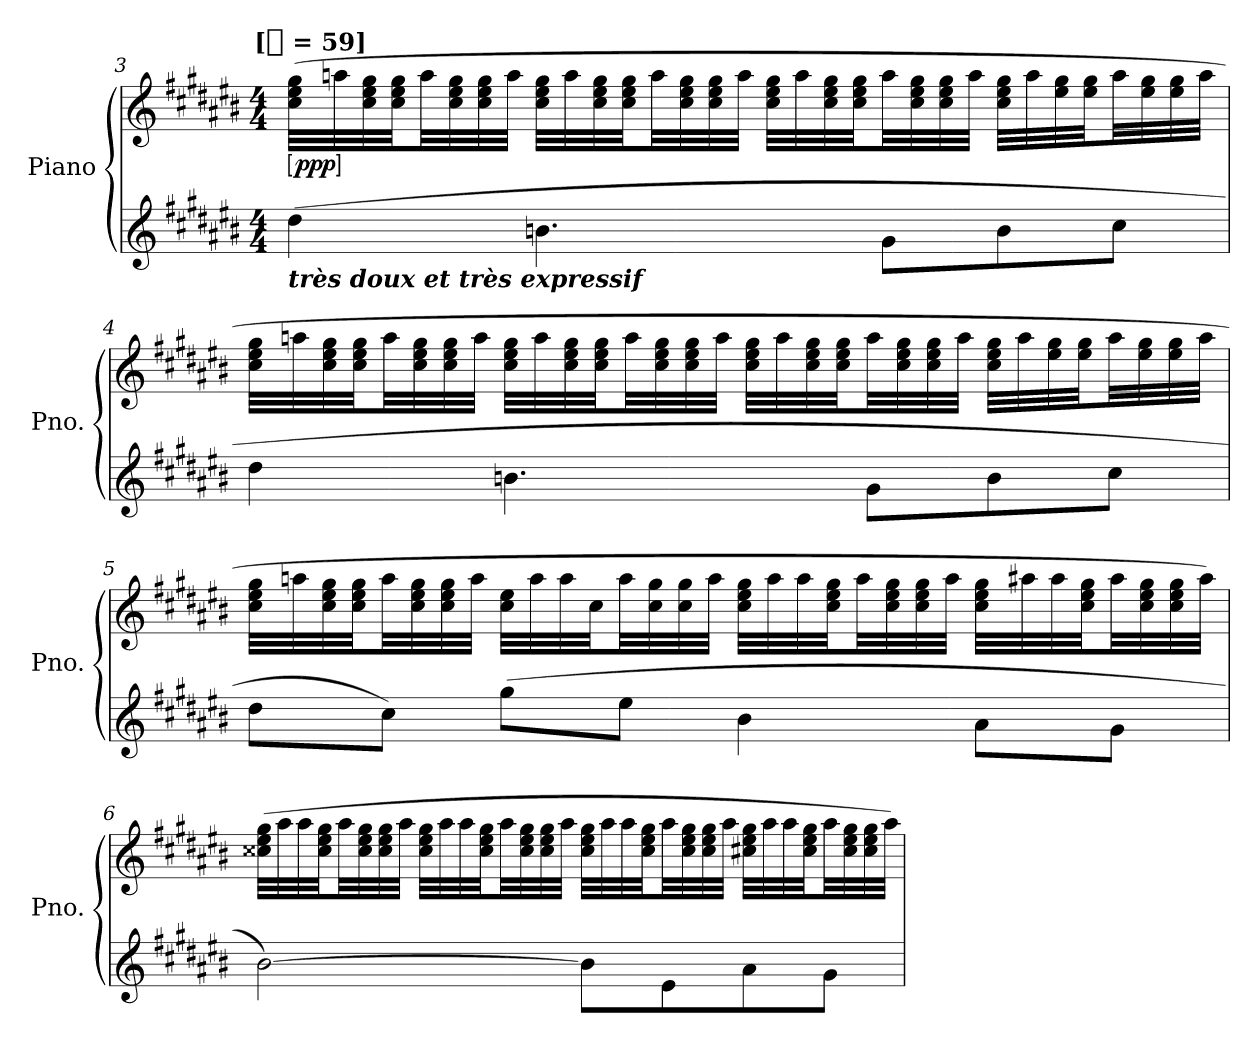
**kern	**kern	**dynam
*part1	*part1	*part1
*staff2	*staff1	*staff1/2
*I"Piano	*	*
*I'Pno.	*	*
*clefG2	*clefG2	*
*k[f#c#g#d#a#e#b#]	*k[f#c#g#d#a#e#b#]	*
*C#:	*C#:	*
!!LO:TX:omd:t=[[quarter] = 59]
*M4/4	*M4/4	*
*MM59	*MM59	*
=3	=3	=3
!LO:TX:b:Bi:t=très doux et très expressif	!	!
!	!	!LO:DY:ed=brack
(>4dd#	(32cc# 32ee# 32gg#LLL	ppp
.	32aan	.
.	32cc# 32ee# 32gg#	.
.	32cc# 32ee# 32gg#JJ	.
.	32aaLL	.
.	32cc# 32ee# 32gg#	.
.	32cc# 32ee# 32gg#	.
.	32aaJJJ	.
4.bn	32cc# 32ee# 32gg#LLL	.
.	32aa	.
.	32cc# 32ee# 32gg#	.
.	32cc# 32ee# 32gg#JJ	.
.	32aaLL	.
.	32cc# 32ee# 32gg#	.
.	32cc# 32ee# 32gg#	.
.	32aaJJJ	.
.	32cc# 32ee# 32gg#LLL	.
.	32aa	.
.	32cc# 32ee# 32gg#	.
.	32cc# 32ee# 32gg#JJ	.
8g#\L	32aaLL	.
.	32cc# 32ee# 32gg#	.
.	32cc# 32ee# 32gg#	.
.	32aaJJJ	.
8b	32cc# 32ee# 32gg#LLL	.
.	32aa	.
.	32ee# 32gg#	.
.	32ee# 32gg#JJ	.
8cc#J	32aaLL	.
.	32ee# 32gg#	.
.	32ee# 32gg#	.
.	32aaJJJ	.
=4	=4	=4
4dd#	32cc# 32ee# 32gg#LLL	.
.	32aan	.
.	32cc# 32ee# 32gg#	.
.	32cc# 32ee# 32gg#JJ	.
.	32aaLL	.
.	32cc# 32ee# 32gg#	.
.	32cc# 32ee# 32gg#	.
.	32aaJJJ	.
4.bn	32cc# 32ee# 32gg#LLL	.
.	32aa	.
.	32cc# 32ee# 32gg#	.
.	32cc# 32ee# 32gg#JJ	.
.	32aaLL	.
.	32cc# 32ee# 32gg#	.
.	32cc# 32ee# 32gg#	.
.	32aaJJJ	.
.	32cc# 32ee# 32gg#LLL	.
.	32aa	.
.	32cc# 32ee# 32gg#	.
.	32cc# 32ee# 32gg#JJ	.
8g#\L	32aaLL	.
.	32cc# 32ee# 32gg#	.
.	32cc# 32ee# 32gg#	.
.	32aaJJJ	.
8b	32cc# 32ee# 32gg#LLL	.
.	32aa	.
.	32ee# 32gg#	.
.	32ee# 32gg#JJ	.
8cc#J	32aaLL	.
.	32ee# 32gg#	.
.	32ee# 32gg#	.
.	32aaJJJ	.
=5	=5	=5
8dd#L	32cc# 32ee# 32gg#LLL	.
.	32aan	.
.	32cc# 32ee# 32gg#	.
.	32cc# 32ee# 32gg#JJ	.
8cc#J)	32aaLL	.
.	32cc# 32ee# 32gg#	.
.	32cc# 32ee# 32gg#	.
.	32aaJJJ	.
(>8gg#L	32cc# 32ee#LLL	.
.	32aa	.
.	32aa	.
.	32cc#JJ	.
8ee#J	32aaLL	.
.	32cc# 32gg#	.
.	32cc# 32gg#	.
.	32aaJJJ	.
4b#i	32cc# 32ee# 32gg#LLL	.
.	32aa	.
.	32aa	.
.	32cc# 32ee# 32gg#JJ	.
.	32aaLL	.
.	32cc# 32ee# 32gg#	.
.	32cc# 32ee# 32gg#	.
.	32aaJJJ	.
8a#\L	32cc# 32ee# 32gg#LLL	.
.	32aa#X	.
.	32aa#	.
.	32cc# 32ee# 32gg#JJ	.
8g#J	32aa#LL	.
.	32cc# 32ee# 32gg#	.
.	32cc# 32ee# 32gg#	.
.	32aa#JJJ)	.
=6	=6	=6
[2b#)	(32cc##X 32ee# 32gg#LLL	.
.	32aa#	.
.	32aa#	.
.	32cc## 32ee# 32gg#JJ	.
.	32aa#LL	.
.	32cc## 32ee# 32gg#	.
.	32cc## 32ee# 32gg#	.
.	32aa#JJJ	.
.	32cc## 32ee# 32gg#LLL	.
.	32aa#	.
.	32aa#	.
.	32cc## 32ee# 32gg#JJ	.
.	32aa#LL	.
.	32cc## 32ee# 32gg#	.
.	32cc## 32ee# 32gg#	.
.	32aa#JJJ	.
8b#\L]	32cc## 32ee# 32gg#LLL	.
.	32aa#	.
.	32aa#	.
.	32cc## 32ee# 32gg#JJ	.
8e#	32aa#LL	.
.	32cc## 32ee# 32gg#	.
.	32cc## 32ee# 32gg#	.
.	32aa#JJJ	.
8a#	32cc#X 32ee# 32gg#LLL	.
.	32aa#	.
.	32aa#	.
.	32cc# 32ee# 32gg#JJ	.
8g#J	32aa#LL	.
.	32cc# 32ee# 32gg#	.
.	32cc# 32ee# 32gg#	.
.	32aa#JJJ)	.
=	=	=
*-	*-	*-
